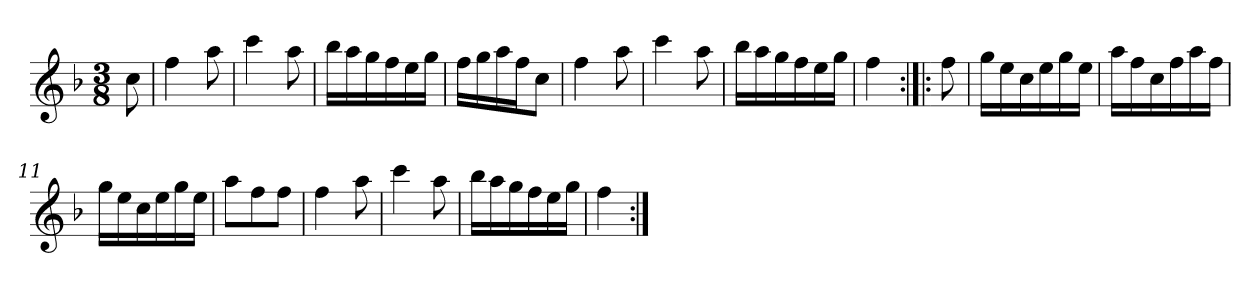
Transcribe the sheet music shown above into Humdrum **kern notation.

**kern
*part1
*staff1
*clefG2
*k[b-]
*F:
*M3/8
*MM120
=
8cc
=1
4ff
8aa
=2
4ccc
8aa
=3
16bb-\LL
16aa\
16gg\
16ff\
16ee\
16gg\JJ
=4
16ff\LL
16gg\
16aa\
16ff\J
8cc\J
=5
4ff
8aa
=6
4ccc
8aa
=7
16bb-\LL
16aa\
16gg\
16ff\
16ee\
16gg\JJ
=8
4ff
=:|!|:
8ff
=9
16gg\LL
16ee\
16cc\
16ee\
16gg\
16ee\JJ
=10
16aa\LL
16ff\
16cc\
16ff\
16aa\
16ff\JJ
=11
16gg\LL
16ee\
16cc\
16ee\
16gg\
16ee\JJ
=12
8aa\L
8ff\
8ff\J
=13
4ff
8aa
=14
4ccc
8aa
=15
16bb-\LL
16aa\
16gg\
16ff\
16ee\
16gg\JJ
=16
4ff
=:|!
*-
